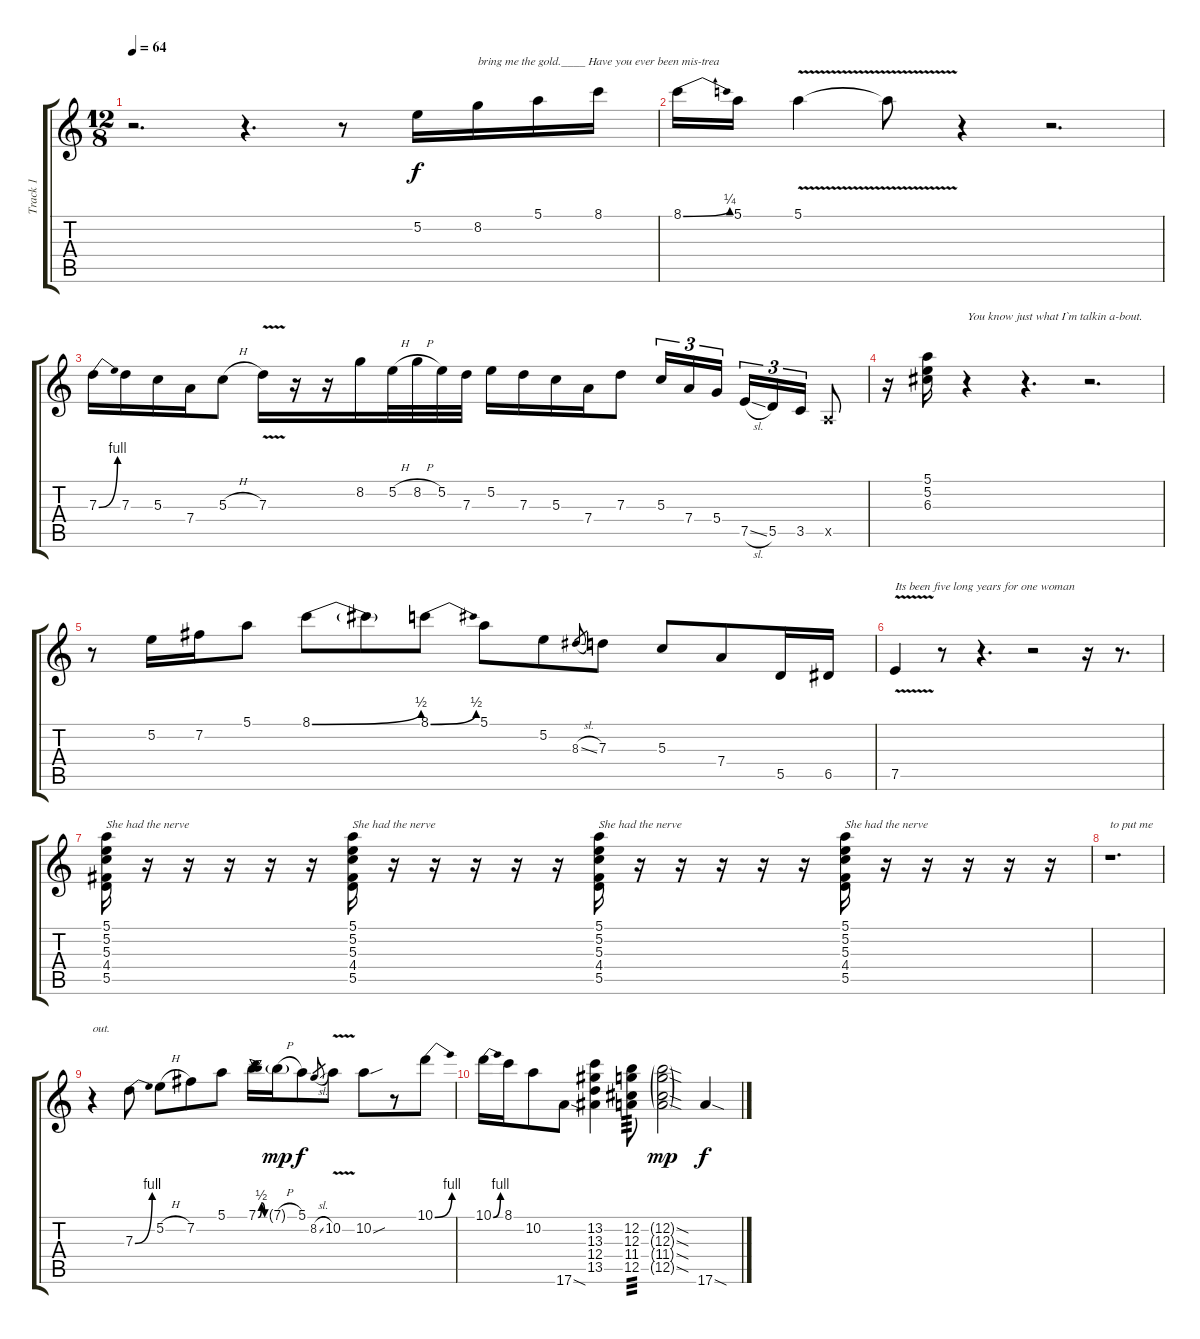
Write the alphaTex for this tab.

\track ("Track 1" "Track 1") {instrument overdrivenguitar}
\staff {score tabs}
\tuning (E4 B3 G3 D3 A2 E2) {hide}
\ts (12 8)
\tempo 64
\clef g2
\ks c
r.2{d dy mp} r.4{d} r.8 5.2.16{dy f} 8.2.16{txt "bring me the gold.____ Have you ever been mis-trea"} 5.1.16 8.1.16 |
8.1{be (bend 0 0 60 1)}.16 5.1.16 5.1{v}.4 5.1{t}.8 r.4 r.2{d} |
7.3{be (bend 0 0 60 4)}.16 7.3.16 5.3.16 7.4.16 5.3{h}.8 7.3{v}.16 r.16 r.16 8.2.16 5.2{h}.32 8.2{h}.32 5.2.32 7.3.32 5.2.16 7.3.16 5.3.16 7.4.16 7.3.8 5.3.16{tu (3 2)} 7.4.16{tu (3 2)} 5.4.16{tu (3 2)} 7.5{sl}.16{tu (3 2)} 5.5.16{tu (3 2)} 3.5.16{tu (3 2)} 0.5{x}.8 |
r.16 (5.1 5.2 6.3).16 r.4{txt "You know just what I`m talkin a-bout."} r.4{d} r.2{d} |
r.8 5.2.16 7.2.16 5.1.8 8.1{be (bend 0 0 60 2)}.8 8.1{t}.8 8.1{be (bend 0 0 60 2)}.8 5.1.8 5.2.8 8.3{sl}.8{gr} 7.3.8 5.3.8 7.4.8 5.5.16 6.5.16 |
7.5{v}.4{txt "Its been five long years for one woman"} r.8 r.4{d} r.2 r.16 r.8{d} |
(5.1 5.2 5.3 4.4 5.5).16{txt "She had the nerve"} r.16 r.16 r.16 r.16 r.16 (5.1 5.2 5.3 4.4 5.5).16{txt "She had the nerve"} r.16 r.16 r.16 r.16 r.16 (5.1 5.2 5.3 4.4 5.5).16{txt "She had the nerve"} r.16 r.16 r.16 r.16 r.16 (5.1 5.2 5.3 4.4 5.5).16{txt "She had the nerve"} r.16 r.16 r.16 r.16 r.16 |
r.1{d txt "to put me "} |
r.4{txt "out."} 7.3{be (bend 0 0 60 4)}.8 5.2{h}.8 7.2.8 5.1.8 7.1{be (bendrelease 0 0 15 2 45 2 60 0)}.16 7.1{h g}.16{dy mp} 5.1.8{dy f} 8.2{sl}.8{gr} 10.2{v}.8 10.2{sou}.8 r.8 10.1{be (bend 0 0 60 4)}.8 |
10.1{be (bend 0 0 60 4)}.16 8.1.16 10.2.8 17.6{sod}.8 (13.2 13.3 12.4 13.5).4 (12.2 12.3 11.4 12.5).8{tp 3} (12.2{sod g} 12.3{sod g} 11.4{sod g} 12.5{sod g}).2{dy mp} 17.6{sod}.4{dy f}
